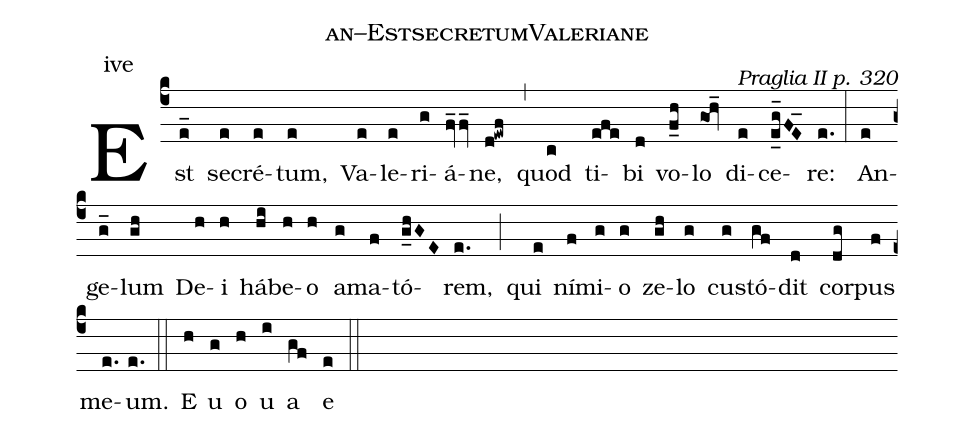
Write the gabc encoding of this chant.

name: an--EstsecretumValeriane;
commentary: Praglia II p. 320;
annotation: ive;
%%
(c4) Est(e_) se(e)cré(e)tum,(e) Va(e)le(e)ri(g)á(fv_fv_)ne,(d!ewf) (,) quod(c) ti(efe)bi(d) vo(f_h)lo(gOh_) di(e)ce(e_g_FE_)re:(e.) (:) An(e)ge(g_)lum(gh) De(h)i(h) há(hi)be(h)o(h) a(g)ma(f)tó(g_hGE)rem,(e.) (;) qui(e) ní(f)mi(g)o(g) ze(gh)lo(g) cus(g)tó(gf)dit(d) cor(dg)pus(f) me(e.)um.(e.) (::) E(h) u(g) o(h) u(i) a(gf) e(e) (::)
